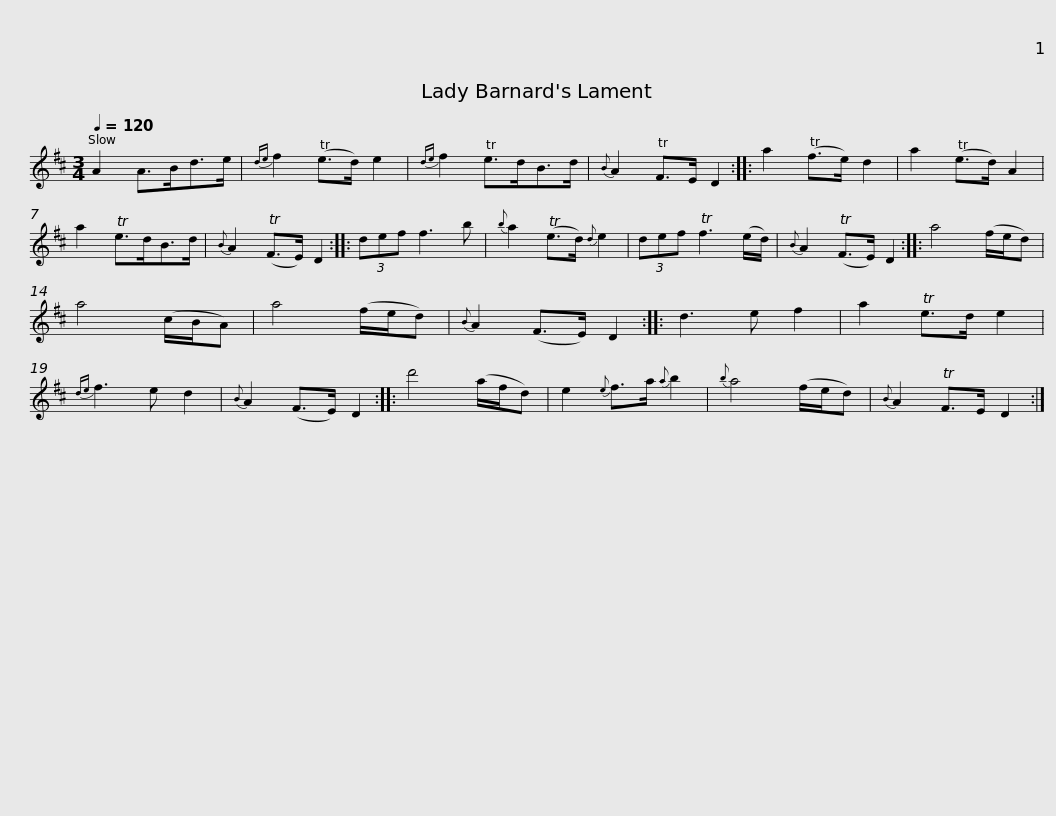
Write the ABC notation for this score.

X:1
L:1/8
Q:1/4=120
M:3/4
I:linebreak $
K:D
V:1 treble
V:1
 A2 A>Bd>e |{de} f2 (Te>d) e2 |{de} f2 Te>dB>d |{B} A2 TF>E D2 :: a2 (Tf>e) d2 | %5
 a2 (Te>d) A2 | a2 Te>dB>d |${B} A2 (TF>E) D2 :: (3def f3 b |{b} a2 (Te>d){d} e2 | %10
 (3def Tf3 (e/d/) |{B} A2 (TF>E) D2 :: a4 (f/e/d) | a4 (c/B/A) | a4 (f/e/d) |$ %15
{B} A2 (F>E) D2 :: d3 e f2 | a2 Te>d e2 |{de} f3 e d2 |{B} A2 (F>E) D2 :: %20
 d'4 (a/f/d) | e2{e} f>a{a} b2 |{b} a4 (f/e/d) |${B} A2 TF>E D2 :| %24
